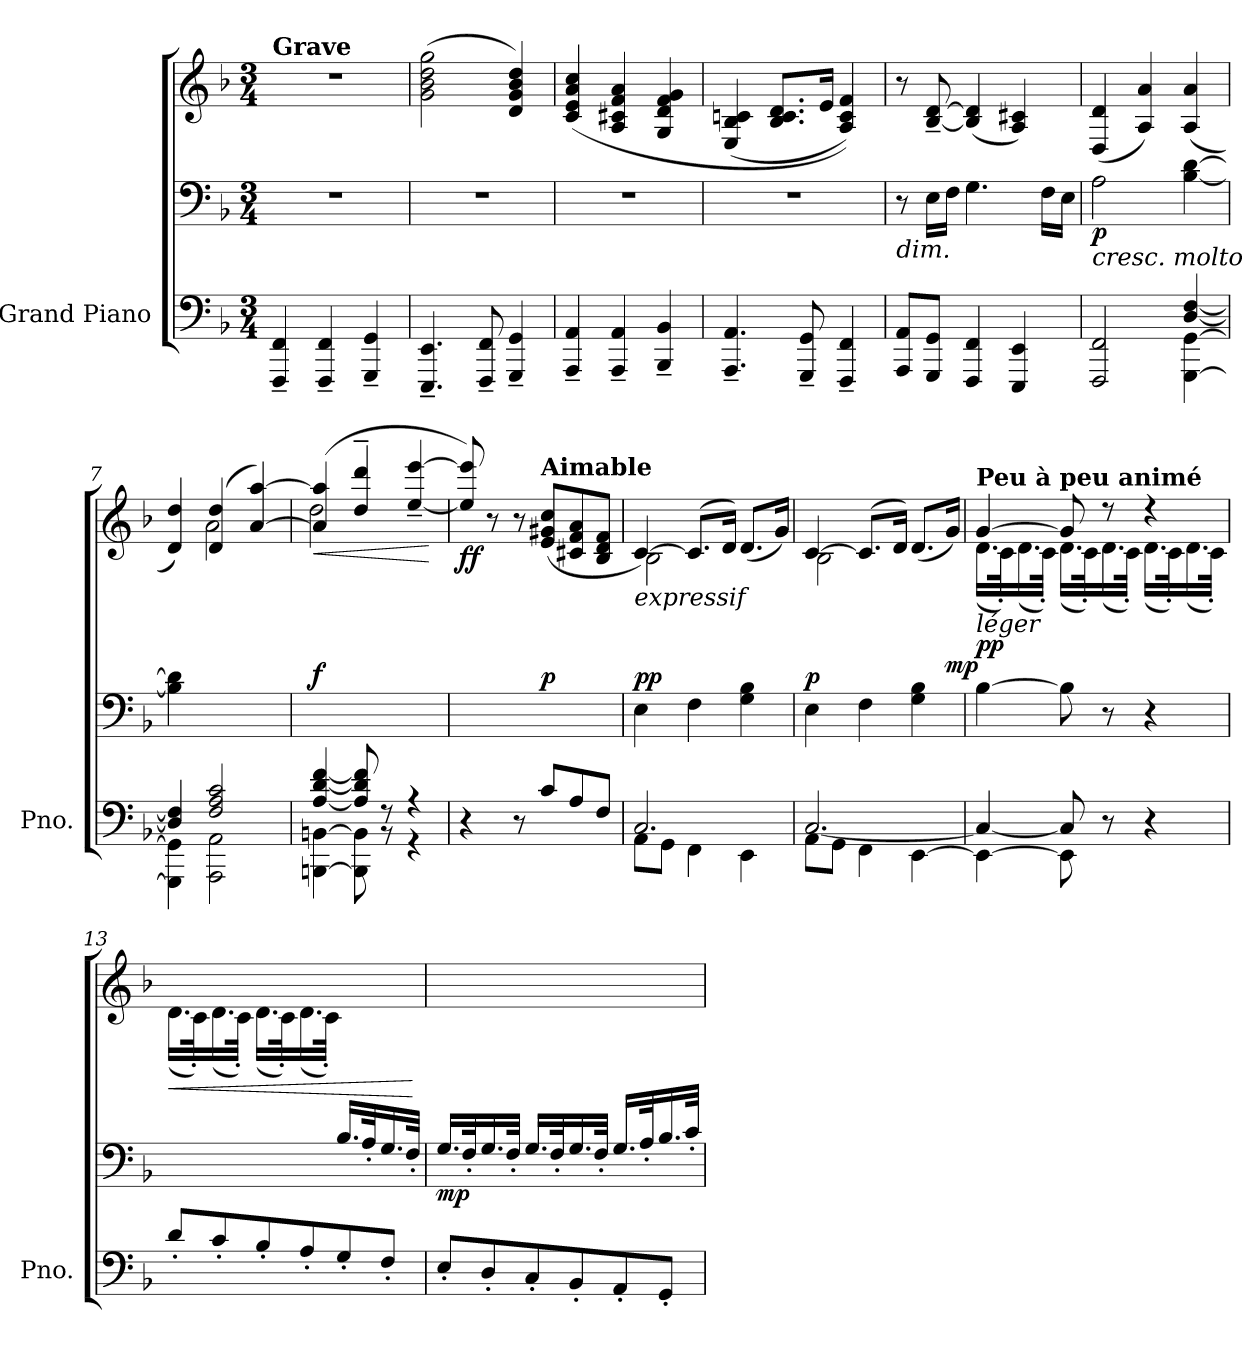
**kern	**kern	**kern	**dynam
*part1	*part1	*part1	*part1
*staff3	*staff2	*staff1	*staff1/2/3
*I"Grand Piano	*	*	*
*I'Pno.	*	*	*
*clefF4	*clefF4	*clefG2	*
*k[b-]	*k[b-]	*k[b-]	*
*M3/4	*M3/4	*M3/4	*
*MM69	*MM69	*MM69	*
=1	=1	=1	=1
!	!	!LO:TX:a:B:t=Grave	!
!	!	!	!LO:DY:a=3
!	!	!	!LO:DY:n=1:a=3
4FFF/~ 4FF/~	2.r	2.r	f other-dynamics
4FFF/~ 4FF/~	.	.	.
4GGG/~ 4GG/~	.	.	.
=2	=2	=2	=2
4.EEE/~ 4.EE/~	2.r	(>2g\ 2b-\ 2dd\ 2gg\	.
8FFF/~ 8FF/~	.	.	.
4GGG/~ 4GG/~	.	4d/ 4g/ 4b-/ 4dd/)	.
=3	=3	=3	=3
4AAA/~ 4AA/~	2.r	(>4c/ 4e/ 4a/ 4cc/	.
4AAA/~ 4AA/~	.	4A/ 4c#X/ 4f/ 4a/	.
4BBB-/~ 4BB-/~	.	4G/ 4d/ 4f/ 4g/	.
=4	=4	=4	=4
4.AAA/~ 4.AA/~	2.r	(<4E/ 4B-/ 4cn/	.
.	.	8.B-/ 8.c/ 8.d/L	.
8GGG/~ 8GG/~	.	.	.
.	.	16e/Jk	.
4FFF/~ 4FF/~	.	4A/ 4c/ 4f/))	.
!!LO:LB:g=z
=5	=5	=5	=5
!	!LO:TX:b:i:t=dim.	!	!
8AAA/ 8AA/L	8r	8r	.
8GGG/ 8GG/J	16E\LL	[8B-/~ [8d/~	.
.	16F\JJ	.	.
4FFF/ 4FF/	4.G\	(<4B-/] 4d/]	.
4EEE/ 4EE/	.	4A/ 4c#X/)	.
.	16F\LL	.	.
.	16E\JJ	.	.
=6	=6	=6	=6
*^	*	*	*
!	!	!LO:TX:b:i:t=cresc. molto	!	!
!	!	!	!	!LO:DY:b=2
2ryy	2FFF/ 2FF/	2A\	(>4D/ 4d/	p
.	.	.	4A/ 4a/)	.
[4GGG\ [4GG\	[4D/ [4F/	[4B-\ [4d\	(>4A/ 4a/	.
=7	=7	=7	=7	=7
*	*	*	*^	*
4GGG\] 4GG\]	4D/] 4F/]	4B-\] 4d\]	4d/ 4dd/)	4ryy	.
2AAA\ 2AA\	2F/ 2A/ 2c/	2ryy	(>4d/ 4dd/	2a\	.
.	.	.	[4a/ [4aa/)	.	.
=8	=8	=8	=8	=8	=8
!	!	!	!	!	!LO:HP:b
!	!	!	!	!	!LO:DY:n=1:a=2
[4BBBn\ [4BBn\	[4A/ [4d/ [4f/	2ryy	(>4a/] 4aa/]	2dd\	< f
8BBB\] 8BB\]	8A/] 8d/] 8f/]	.	4dd/~ 4ddd/~	.	.
8r	8r	.	.	.	.
4r	4r	4ryy	[4ee/~ [4eee/~	4ryy	.
*v	*v	*	*v	*v	*
.	.	.	[
=9	=9	=9	=9
!	!	!	!LO:DY:b
4r	4.ryy	8ee/] 8eee/])	ff
.	.	8r	.
8r	.	8r	.
!	!	!LO:TX:a:B:t=Aimable	!
!	!	!	!LO:DY:a=2
8c/L	4.ryy	(<8e/ 8g#X/ 8cc/L	p
8A/	.	8c#X/ 8f/ 8a/	.
8F/J	.	8B-/ 8d/ 8f/J	.
!!LO:LB:g=z
=10	=10	=10	=10
*^	*	*^	*
!	!	!	!LO:TX:b:i:t=expressif	!	!
!	!	!	!	!	!LO:DY:a=2
8AA\L	2.C/	4E\	[4c/)	2B-\	pp
8GG\J	.	.	.	.	.
4FF\	.	4F\	(<8.c/L]	.	.
.	.	.	16d/Jk)	.	.
4EE\	.	4G\ 4B-\	(<8.d/L	4ryy	.
.	.	.	16g/Jk)	.	.
=11	=11	=11	=11	=11	=11
*	*	*^	*	*	*
!	!	!	!	!	!	!LO:DY:a=2
8AA\L	[2.C/	4E\	2ryy	[4c/	2B-\	p
8GG\J	.	.	.	.	.	.
4FF\	.	4F\	.	(<8.c/L]	.	.
.	.	.	.	16d/Jk)	.	.
[4EE\	.	4G\ 4B-\	8.ryy	(<8.d/L	4ryy	.
!	!	!	!	!	!	!LO:DY:a=2
.	.	.	16ryy	16g/Jk)	.	mp
=12	=12	=12	=12	=12	=12	=12
!	!	!	!	!LO:TX:a:B:t=Peu à peu animé	!	!
!	!	!	!	!LO:TX:b:i:t=léger	!	!
!	!	!	!	!	!	!LO:DY:a=2
*	*	*v	*v	*	*	*
4EE\_	4C/_	[4B-\	[4g/	(>16.d\LL	pp
.	.	.	.	32c'\K)	.
.	.	.	.	(>16.d\	.
.	.	.	.	32c'\JJk)	.
8EE\]	8C/]	8B-\]	8g/]	(>16.d\LL	.
.	.	.	.	32c'\K)	.
4.ryy	8r	8r	8r	(>16.d\	.
.	.	.	.	32c'\JJk)	.
.	4r	4r	4r	(>16.d\LL	.
.	.	.	.	32c'\K)	.
.	.	.	.	(>16.d\	.
.	.	.	.	32c'\JJk)	.
*v	*v	*	*	*	*
!!LO:PB:g=z	!!
=13	=13	=13	=13	=13
*	*	*MM71	*	*
!	!	!	!	!LO:HP:b
8d'/L	2ryy	2.ryy	(>16.d\LL	<
.	.	.	32c'\K)	.
8c'/	.	.	(>16.d\	.
.	.	.	32c'\JJk)	.
8B-'/	.	.	(>16.d\LL	.
.	.	.	32c'\K)	.
8A'/	.	.	(>16.d\	.
.	.	.	32c'\JJk)	.
8G'/	16.B-/LL	.	4ryy	.
.	32A'/K	.	.	.
8F'/J	16.G/	.	.	.
.	32F'/JJk	.	.	.
*	*	*v	*v	*
.	.	.	[
=14	=14	=14	=14
*	*	*MM72	*
!	!	!	!LO:DY:b=2
8E'/L	16.G/LL	2.ryy	mp
.	32F'/K	.	.
8D'/	16.G/	.	.
.	32F'/JJk	.	.
8C'/	16.G/LL	.	.
.	32F'/K	.	.
8BB-'/	16.G/	.	.
.	32F'/JJk	.	.
8AA'/	16.G/LL	.	.
.	32A'/K	.	.
8GG'/J	16.B-/	.	.
.	32c'/JJk	.	.
=	=	=	=
*-	*-	*-	*-
